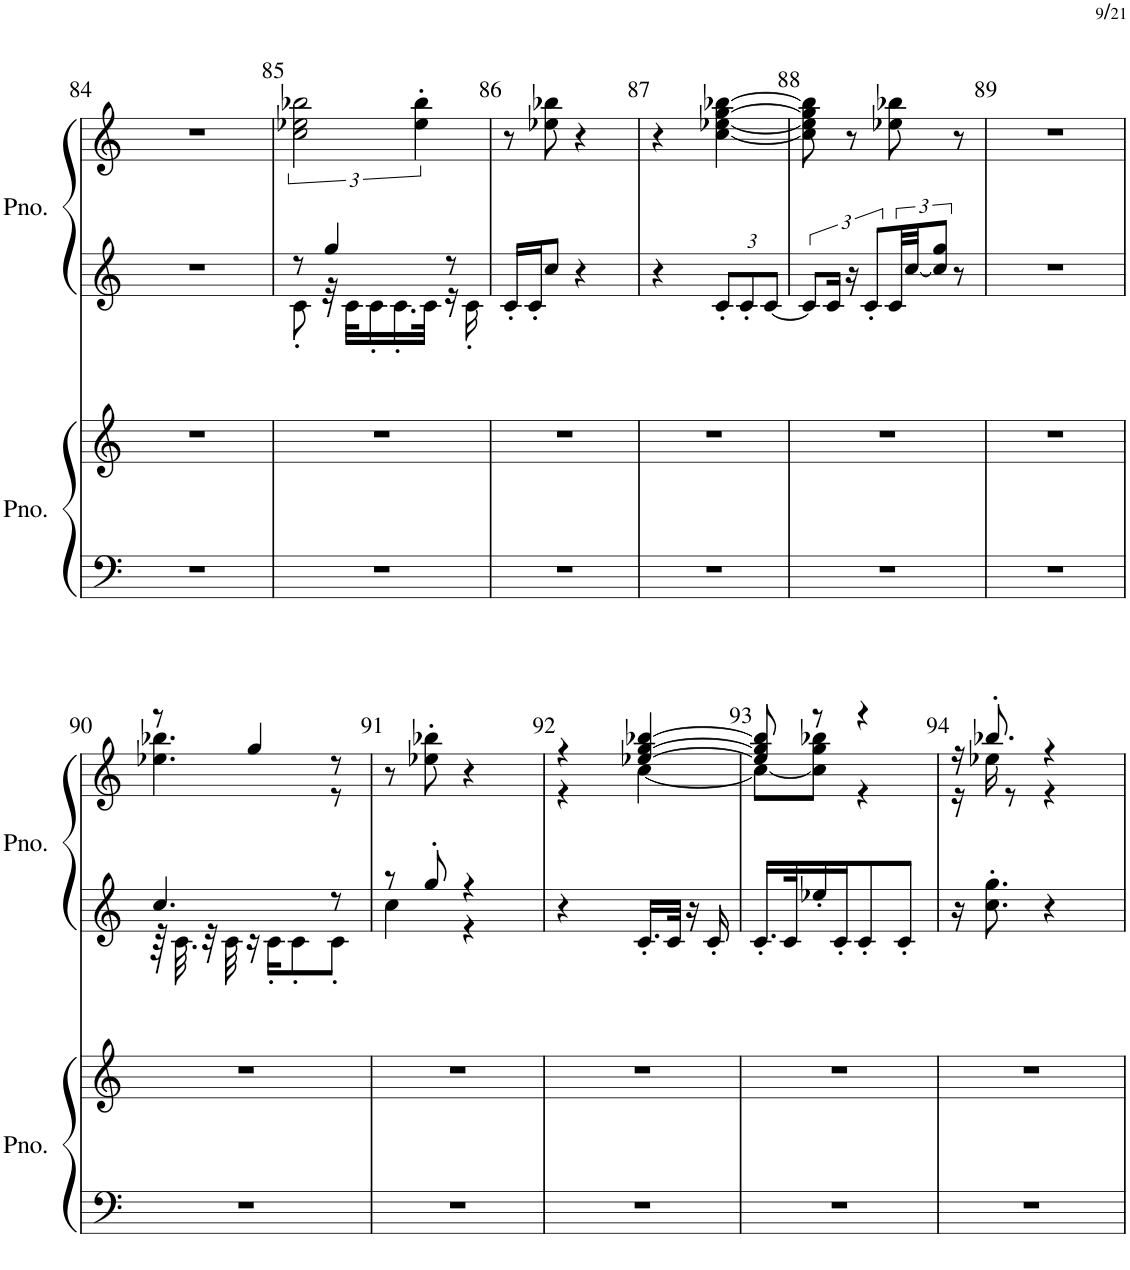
**kern	**kern	**kern	**kern
*part2	*part2	*part1	*part1
*staff4	*staff3	*staff2	*staff1
*I"ピアノ	*	*I"ピアノ	*
!!LO:PB:g=z
*clefF4	*clefG2	*clefG2	*clefG2
*k[]	*k[]	*k[]	*k[]
*M4/8	*M4/8	*M4/8	*M4/8
=84	=84	=84	=84
2r	2r	2r	2r
=85	=85	=85	=85
*	*	*^	*
2r	2r	8r	8c'\	3cc\ 3ee-X\ 3bb-X\
.	.	4gg/	32r	.
.	.	.	32c\KLL	.
.	.	.	16c'\	.
.	.	.	16.c'\	.
.	.	.	.	6ee-\' 6bb-\'
.	.	.	32c\JJk	.
.	.	8r	16r	.
.	.	.	16c'\	.
*	*	*v	*v	*
=86	=86	=86	=86
2r	2r	16c'/LL	8r
.	.	16c'/J	.
.	.	8cc/J	8ee-X\ 8bb-X\
.	.	4r	4r
=87	=87	=87	=87
2r	2r	4r	4r
*	*	*Xbrackettup	*
.	.	12c'/L	[4cc\ [4ee-X\ [4gg\ [4bb-X\
.	.	12c'/	.
.	.	[12c/J	.
=88	=88	=88	=88
*	*	*brackettup	*
2r	2r	12c/L]	8cc\] 8ee-\] 8gg\] 8bb-\]
.	.	24c/Jk	.
.	.	24r	8r
.	.	12c'/L	.
.	.	48c/LL	8ee-X\ 8bb-X\
.	.	[48cc/JJ	.
.	.	12cc/] 12gg/J	.
.	.	8r	8r
=89	=89	=89	=89
2r	2r	2r	2r
!!LO:LB:g=z
=90	=90	=90	=90
*	*	*^	*^
2r	2r	4.cc/	64r	8r	4.ee-X\ 4.bb-X\
.	.	.	32.c\	.	.
.	.	.	32r	.	.
.	.	.	32c\	.	.
.	.	.	16r	4gg/	.
.	.	.	16c'\KL	.	.
.	.	.	8c'\	.	.
.	.	8r	8c'\J	8r	8r
*	*	*	*	*v	*v
=91	=91	=91	=91	=91
2r	2r	8r	4cc\	8r
.	.	8gg'/	.	8ee-X\' 8bb-X\'
.	.	4r	4r	4r
*	*	*v	*v	*
=92	=92	=92	=92
*	*	*	*^
2r	2r	4r	4r	4r
.	.	16.c'/LL	[4ee-X/ [4gg/ [4bb-X/	[4cc\
.	.	32c/JJk	.	.
.	.	16r	.	.
.	.	16c'/	.	.
=93	=93	=93	=93	=93
2r	2r	16.c'/LL	8ee-/] 8gg/] 8bb-/]	8cc\L_
.	.	32c/K	.	.
.	.	16ee-X'/	8r	8cc\] 8gg\ 8bb-X\J
.	.	16c'/J	.	.
.	.	8c'/	4r	4r
.	.	8c'/J	.	.
=94	=94	=94	=94	=94
2r	2r	16r	16r	16r
.	.	8.cc\' 8.gg\'	8.bb-X'/	16ee-X\
.	.	.	.	8r
.	.	4r	4r	4r
*	*	*	*v	*v
=	=	=	=
*-	*-	*-	*-
